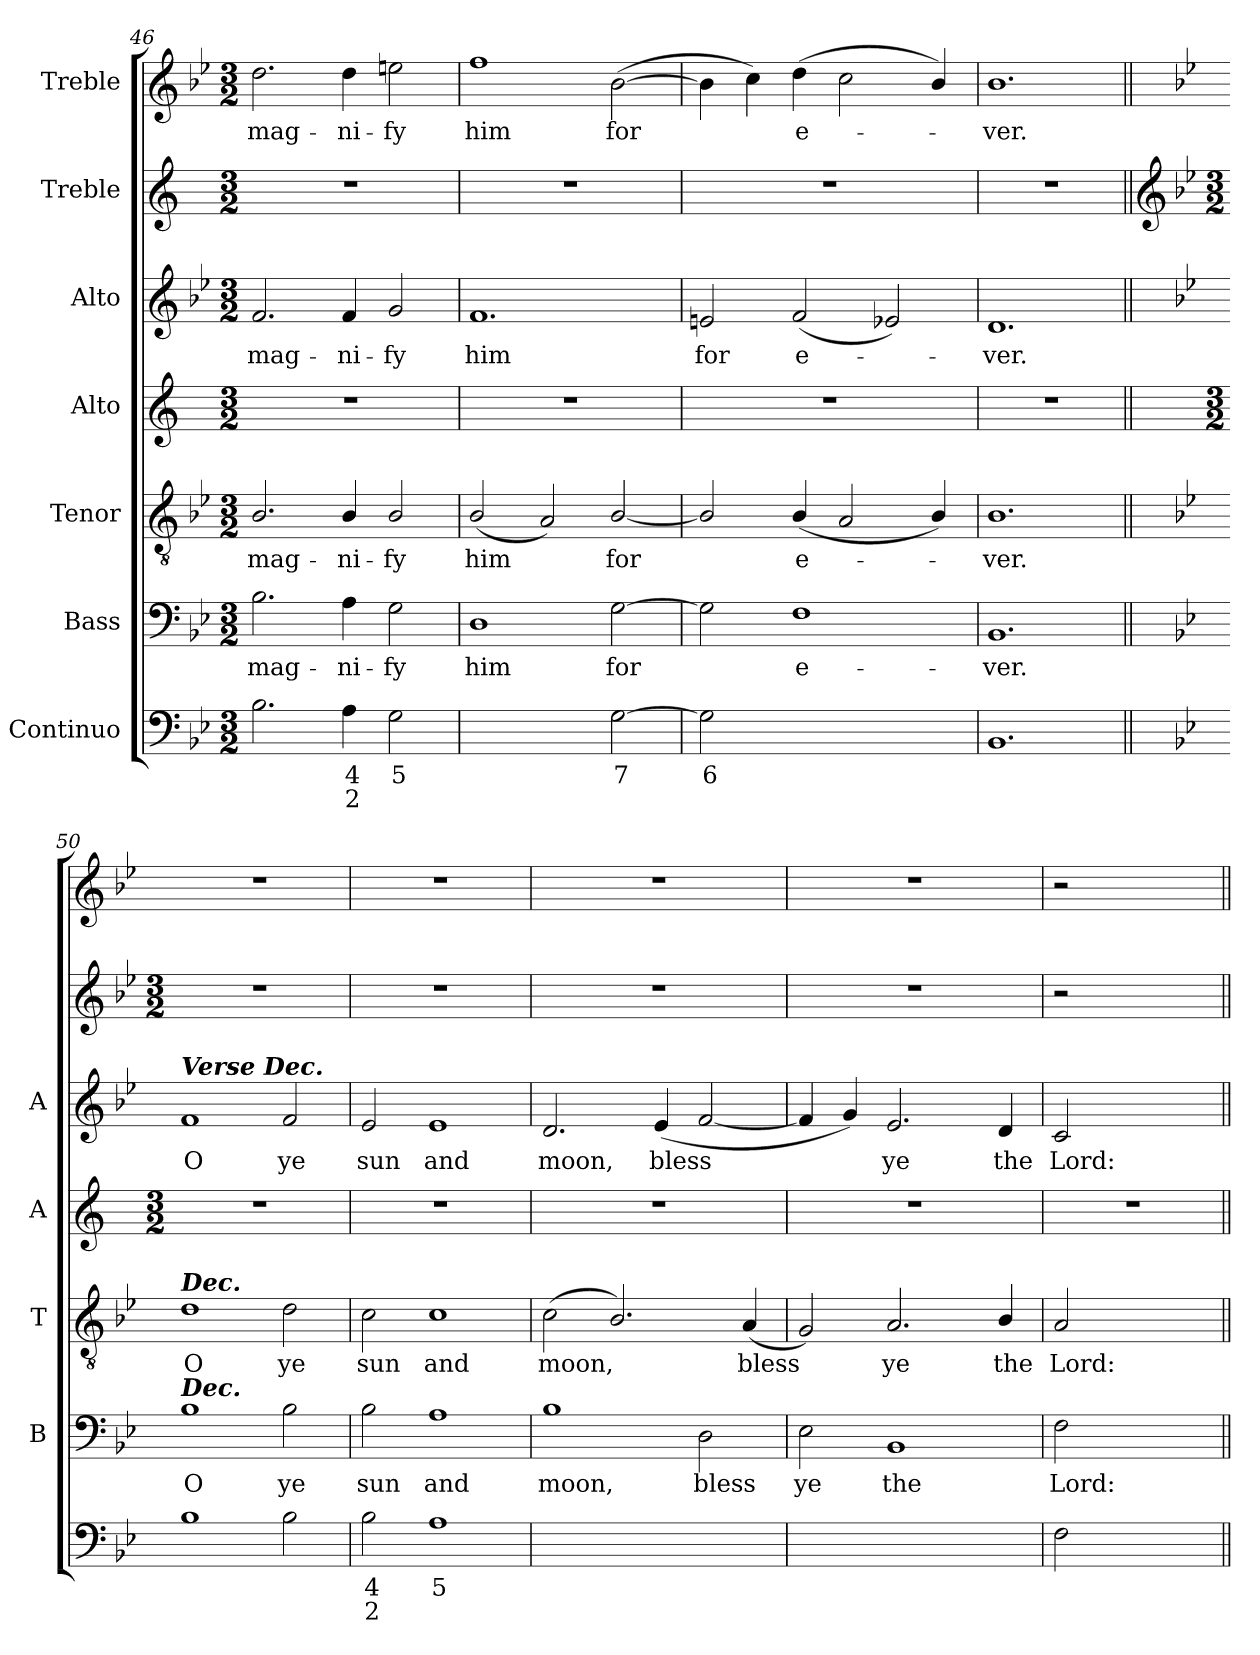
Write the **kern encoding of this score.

**kern	**text	**text	**kern	**text	**kern	**text	**kern	**kern	**text	**kern	**kern	**text
*part7	*part7	*part7	*part6	*part6	*part5	*part5	*part4	*part3	*part3	*part2	*part1	*part1
*staff7	*staff7	*staff7	*staff6	*staff6	*staff5	*staff5	*staff4	*staff3	*staff3	*staff2	*staff1	*staff1
*I"Continuo	*	*	*I"Bass	*	*I"Tenor	*	*I"Alto	*I"Alto	*	*I"Treble	*I"Treble	*
*	*	*	*I'B	*	*I'T	*	*I'A	*I'A	*	*	*	*
*clefF4	*	*	*clefF4	*	*clefGv2	*	*clefG2	*clefG2	*	*clefG2	*clefG2	*
*k[b-e-]	*	*	*k[b-e-]	*	*k[b-e-]	*	*k[]	*k[b-e-]	*	*k[]	*k[b-e-]	*
*B-:	*	*	*B-:	*	*B-:	*	*	*B-:	*	*	*B-:	*
*M3/2	*	*	*M3/2	*	*M3/2	*	*M3/2	*M3/2	*	*M3/2	*M3/2	*
=46	=46	=46	=46	=46	=46	=46	=46	=46	=46	=46	=46	=46
!	!	!	!	!LO:LY:b	!	!LO:LY:b	!	!	!LO:LY:b	!	!	!LO:LY:b
2.B-\	.	.	2.B-\	mag-	2.B-/	mag-	1.r	2.f/	mag-	1.r	2.dd\	mag-
!	!LO:LY:b	!LO:LY:b	!	!LO:LY:b	!	!LO:LY:b	!	!	!LO:LY:b	!	!	!LO:LY:b
4A\	4	2	4A\	-ni-	4B-/	-ni-	.	4f/	-ni-	.	4dd\	-ni-
!	!LO:LY:b	!	!	!LO:LY:b	!	!LO:LY:b	!	!	!LO:LY:b	!	!	!LO:LY:b
2G\	5	.	2G\	-fy	2B-/	-fy	.	2g/	-fy	.	2een\	-fy
=47	=47	=47	=47	=47	=47	=47	=47	=47	=47	=47	=47	=47
!	!LO:LY:b	!	!	!LO:LY:b	!	!LO:LY:b	!	!	!LO:LY:b	!	!	!LO:LY:b
[2D\yy	6	.	1D	him	(<2B-/	him	1.r	1.f	him	1.r	1ff	him
!	!LO:LY:b	!	!	!	!	!	!	!	!	!	!	!
2D\yy]	5	.	.	.	2A/)	.	.	.	.	.	.	.
!	!LO:LY:b	!	!	!LO:LY:b	!	!LO:LY:b	!	!	!	!	!	!LO:LY:b
[2G\	7	.	[2G\	for	[2B-/	for	.	.	.	.	(>[2b-\	for
=48	=48	=48	=48	=48	=48	=48	=48	=48	=48	=48	=48	=48
!	!LO:LY:b	!	!	!	!	!	!	!	!LO:LY:b	!	!	!
2G\]	6	.	2G\]	.	2B-/]	.	1.r	2en/	for	1.r	4b-\]	.
.	.	.	.	.	.	.	.	.	.	.	4cc\)	.
!	!LO:LY:b	!LO:LY:b	!	!LO:LY:b	!	!LO:LY:b	!	!	!LO:LY:b	!	!	!LO:LY:b
[2F\yy	6	4	1F	e-	(<4B-/	e-	.	(<2f/	e-	.	(>4dd\	e-
.	.	.	.	.	2A/	.	.	.	.	.	2cc\	.
!	!LO:LY:b	!LO:LY:b	!	!	!	!	!	!	!	!	!	!
2F\yy]	5	3	.	.	.	.	.	2e-X/)	.	.	.	.
.	.	.	.	.	4B-/)	.	.	.	.	.	4b-/)	.
=49	=49	=49	=49	=49	=49	=49	=49	=49	=49	=49	=49	=49
!	!	!	!	!LO:LY:b	!	!LO:LY:b	!	!	!LO:LY:b	!	!	!LO:LY:b
1.BB-	.	.	1.BB-	-ver.	1.B-	ver.	1.r	1.d	ver.	1.r	1.b-	ver.
!!LO:PB:g=z
=50||	=50||	=50||	=50||	=50||	=50||	=50||	=50||	=50||	=50||	=50||	=50||	=50||
*	*	*	*	*	*	*	*	*	*	*clefG2	*	*
*	*	*	*	*	*	*	*	*	*	*k[b-e-]	*	*
*	*	*	*	*	*	*	*	*	*	*B-:	*	*
*	*	*	*	*	*	*	*M3/2	*	*	*M3/2	*	*
!	!	!	!	!	!	!	!	!LO:TX:a:Bi:t=Verse Dec.	!	!	!	!
!	!	!	!	!	!LO:TX:a:Bi:t=Dec.	!	!	!	!	!	!	!
!	!	!	!LO:TX:a:Bi:t=Dec.	!	!	!	!	!	!	!	!	!
!	!	!	!	!LO:LY:b	!	!LO:LY:b	!	!	!LO:LY:b	!	!	!
1B-	.	.	1B-	O	1d	O	1.r	1f	O	1.r	1.r	.
!	!	!	!	!LO:LY:b	!	!LO:LY:b	!	!	!LO:LY:b	!	!	!
2B-\	.	.	2B-\	ye	2d\	ye	.	2f/	ye	.	.	.
=51	=51	=51	=51	=51	=51	=51	=51	=51	=51	=51	=51	=51
!	!LO:LY:b	!LO:LY:b	!	!LO:LY:b	!	!LO:LY:b	!	!	!LO:LY:b	!	!	!
2B-\	4	2	2B-\	sun	2c\	sun	1.r	2e-/	sun	1.r	1.r	.
!	!LO:LY:b	!	!	!LO:LY:b	!	!LO:LY:b	!	!	!LO:LY:b	!	!	!
1A	5	.	1A	and	1c	and	.	1e-	and	.	.	.
=52	=52	=52	=52	=52	=52	=52	=52	=52	=52	=52	=52	=52
!	!LO:LY:b	!	!	!LO:LY:b	!	!LO:LY:b	!	!	!LO:LY:b	!	!	!
[2B-\yy	9	.	1B-	moon,	(<2c\	moon,	1.r	2.d/	moon,	1.r	1.r	.
!	!LO:LY:b	!	!	!	!	!	!	!	!	!	!	!
2B-\yy]	8	.	.	.	2.B-/)	.	.	.	.	.	.	.
!	!	!	!	!	!	!	!	!	!LO:LY:b	!	!	!
.	.	.	.	.	.	.	.	(<4e-/	bless	.	.	.
!	!LO:LY:b	!	!	!LO:LY:b	!	!	!	!	!	!	!	!
[4D\yy	6	.	2D\	bless	.	.	.	[2f/	.	.	.	.
!	!LO:LY:b	!	!	!	!	!LO:LY:b	!	!	!	!	!	!
4D\yy]	5	.	.	.	(<4A/	bless	.	.	.	.	.	.
=53	=53	=53	=53	=53	=53	=53	=53	=53	=53	=53	=53	=53
!	!LO:LY:b	!	!	!LO:LY:b	!	!	!	!	!	!	!	!
[4E-\yy	9	.	2E-\	ye	2G/)	.	1.r	4f/]	.	1.r	1.r	.
!	!LO:LY:b	!	!	!	!	!	!	!	!	!	!	!
4E-\yy]	8	.	.	.	.	.	.	4g/)	.	.	.	.
!	!LO:LY:b	!LO:LY:b	!	!LO:LY:b	!	!LO:LY:b	!	!	!LO:LY:b	!	!	!
[2BB-/yy	7	4	1BB-	the	2.A/	ye	.	2.e-/	ye	.	.	.
!	!LO:LY:b	!LO:LY:b	!	!	!	!	!	!	!	!	!	!
2BB-/yy]	8	3	.	.	.	.	.	.	.	.	.	.
!	!	!	!	!	!	!LO:LY:b	!	!	!LO:LY:b	!	!	!
.	.	.	.	.	4B-/	the	.	4d/	the	.	.	.
=54	=54	=54	=54	=54	=54	=54	=54	=54	=54	=54	=54	=54
!	!	!	!	!LO:LY:b	!	!LO:LY:b	!	!	!LO:LY:b	!	!	!
2F\	.	.	2F\	Lord:	2A/	Lord:	1.r	2c/	Lord:	2r	2r	.
1ryy	.	.	1ryy	.	1ryy	.	.	1ryy	.	1ryy	1ryy	.
=||	=||	=||	=||	=||	=||	=||	=||	=||	=||	=||	=||	=||
*-	*-	*-	*-	*-	*-	*-	*-	*-	*-	*-	*-	*-
